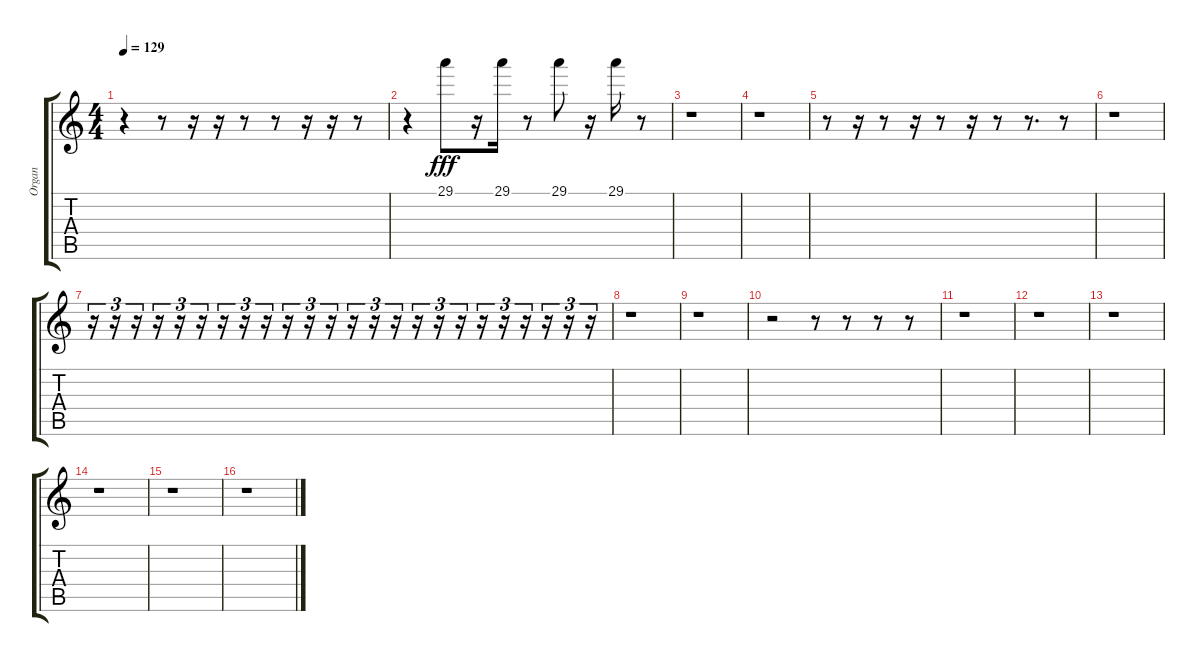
\track ("Organ" "Organ") {instrument drawbarorgan}
\staff {score tabs}
\tuning (E4 B3 G3 D3 A2 E2) {hide}
\ts (4 4)
\tempo 129
\clef g2
\ks c
r.4{dy fff} r.8 r.16 r.16 r.8 r.8 r.16 r.16 r.8 |
r.4 29.1.8 r.16 29.1.16 r.8 29.1.8 r.16 29.1.16 r.8 |
r.1 |
r.1 |
r.8 r.16 r.8 r.16 r.8 r.16 r.8 r.8{d} r.8 |
r.1 |
r.16{tu (3 2)} r.16{tu (3 2)} r.16{tu (3 2)} r.16{tu (3 2)} r.16{tu (3 2)} r.16{tu (3 2)} r.16{tu (3 2)} r.16{tu (3 2)} r.16{tu (3 2)} r.16{tu (3 2)} r.16{tu (3 2)} r.16{tu (3 2)} r.16{tu (3 2)} r.16{tu (3 2)} r.16{tu (3 2)} r.16{tu (3 2)} r.16{tu (3 2)} r.16{tu (3 2)} r.16{tu (3 2)} r.16{tu (3 2)} r.16{tu (3 2)} r.16{tu (3 2)} r.16{tu (3 2)} r.16{tu (3 2)} |
r.1 |
r.1 |
r.2 r.8 r.8 r.8 r.8 |
r.1 |
r.1 |
r.1 |
r.1 |
r.1 |
r.1
